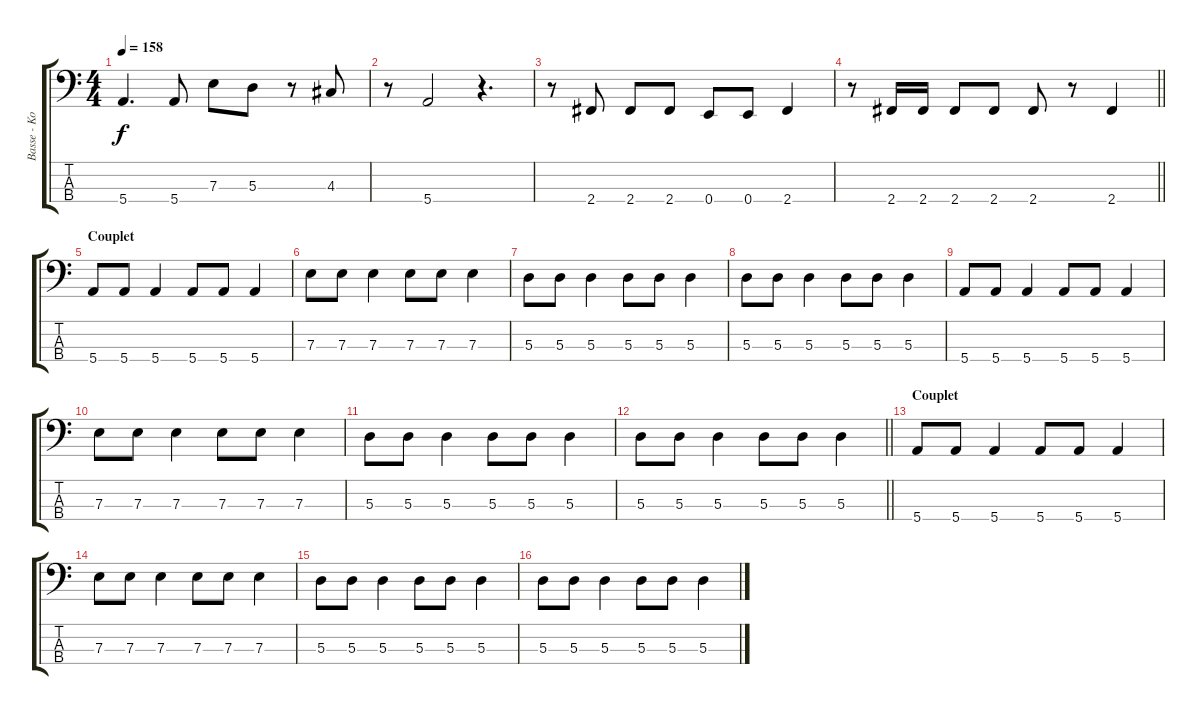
\track ("Basse - Kojak" "Basse - Ko") {instrument electricbassfinger}
\staff {score tabs}
\tuning (G2 D2 A1 E1) {hide}
\ts (4 4)
\tempo 158
\clef f4
\ks c
5.4.4{d dy f} 5.4.8 7.3.8 5.3.8 r.8 4.3.8 |
r.8 5.4.2 r.4{d} |
r.8 2.4.8 2.4.8 2.4.8 0.4.8 0.4.8 2.4.4 |
\barLineRight lightlight
r.8 2.4.16 2.4.16 2.4.8 2.4.8 2.4.8 r.8 2.4.4 |
\section ("" "Couplet")
5.4.8 5.4.8 5.4.4 5.4.8 5.4.8 5.4.4 |
7.3.8 7.3.8 7.3.4 7.3.8 7.3.8 7.3.4 |
5.3.8 5.3.8 5.3.4 5.3.8 5.3.8 5.3.4 |
5.3.8 5.3.8 5.3.4 5.3.8 5.3.8 5.3.4 |
5.4.8 5.4.8 5.4.4 5.4.8 5.4.8 5.4.4 |
7.3.8 7.3.8 7.3.4 7.3.8 7.3.8 7.3.4 |
5.3.8 5.3.8 5.3.4 5.3.8 5.3.8 5.3.4 |
\barLineRight lightlight
5.3.8 5.3.8 5.3.4 5.3.8 5.3.8 5.3.4 |
\section ("" "Couplet")
5.4.8 5.4.8 5.4.4 5.4.8 5.4.8 5.4.4 |
7.3.8 7.3.8 7.3.4 7.3.8 7.3.8 7.3.4 |
5.3.8 5.3.8 5.3.4 5.3.8 5.3.8 5.3.4 |
5.3.8 5.3.8 5.3.4 5.3.8 5.3.8 5.3.4
